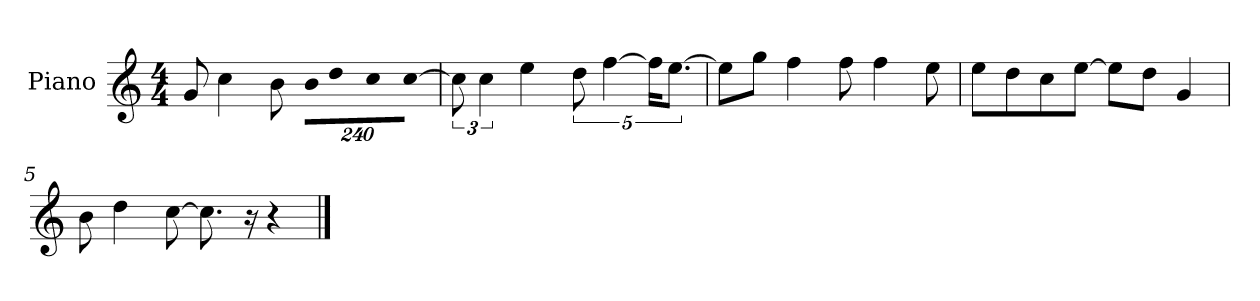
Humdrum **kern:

**kern
*part1
*staff1
*I"Piano
*I'P-no
*clefG2
*k[]
*M4/4
*MM90
=1
8g/
4cc\
8b\
*Xbrackettup
!LO:N:vis=16
1920%137b\KL
!LO:N:vis=8
960%137dd\
!LO:N:vis=8
960%137cc\
!LO:N:vis=8
[960%137cc\J
=2
*brackettup
12cc\]
6cc\
4ee\
10dd\
[5ff\
20ff\KL]
[10.ee\J
=3
8ee\L]
8gg\J
4ff\
8ff\
4ff\
8ee\
=4
8ee\L
8dd\
8cc\
[8ee\J
8ee\L]
8dd\J
4g/
=5
8b\
4dd\
[8cc\
8.cc\]
16r
4r
==
*-
